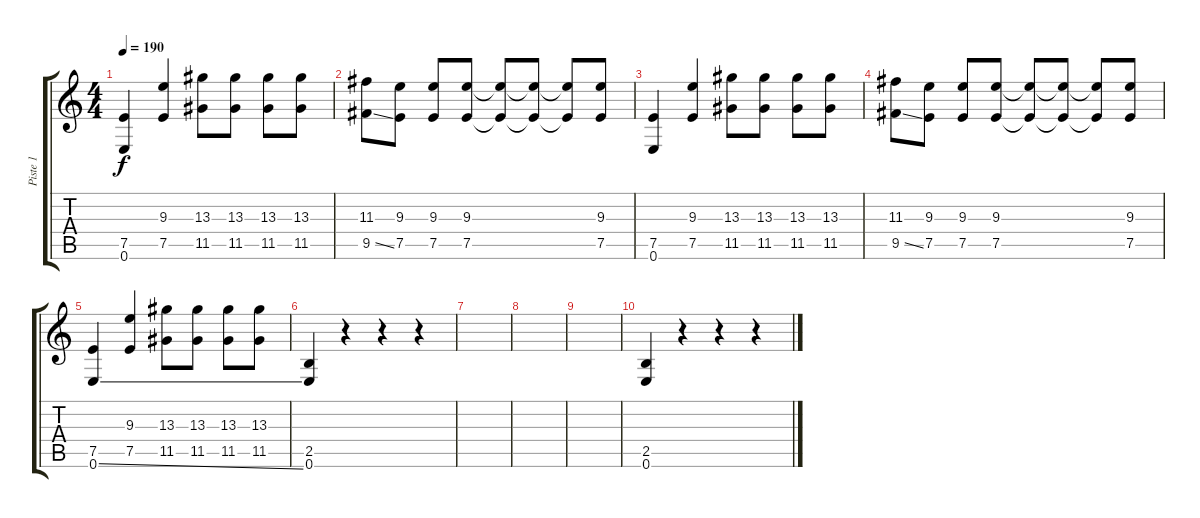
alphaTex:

\track ("Piste 1" "Piste 1") {instrument distortionguitar}
\staff {score tabs}
\tuning (E4 B3 G3 D3 A2 E2) {hide}
\ts (4 4)
\tempo 190
\clef g2
\ks c
(7.5 0.6).4{dy f} (9.3 7.5).4 (13.3 11.5).8 (13.3 11.5).8 (13.3 11.5).8 (13.3 11.5).8 |
(11.3 9.5{ss}).8{volume 13} (9.3 7.5).8 (9.3 7.5).8 (9.3 7.5).8 (9.3{t} 7.5{t}).8 (9.3{t} 7.5{t}).8 (9.3{t} 7.5{t}).8 (9.3 7.5).8 |
(7.5 0.6).4 (9.3 7.5).4 (13.3 11.5).8 (13.3 11.5).8 (13.3 11.5).8 (13.3 11.5).8 |
(11.3 9.5{ss}).8{volume 13} (9.3 7.5).8 (9.3 7.5).8 (9.3 7.5).8 (9.3{t} 7.5{t}).8 (9.3{t} 7.5{t}).8 (9.3{t} 7.5{t}).8 (9.3 7.5).8 |
(7.5 0.6{ss}).4 (9.3 7.5).4 (13.3 11.5).8 (13.3 11.5).8 (13.3 11.5).8 (13.3 11.5).8 |
(2.5 0.6).4{volume 16} r.4 r.4 r.4 |
|
|
|
(2.5 0.6).4 r.4 r.4 r.4
